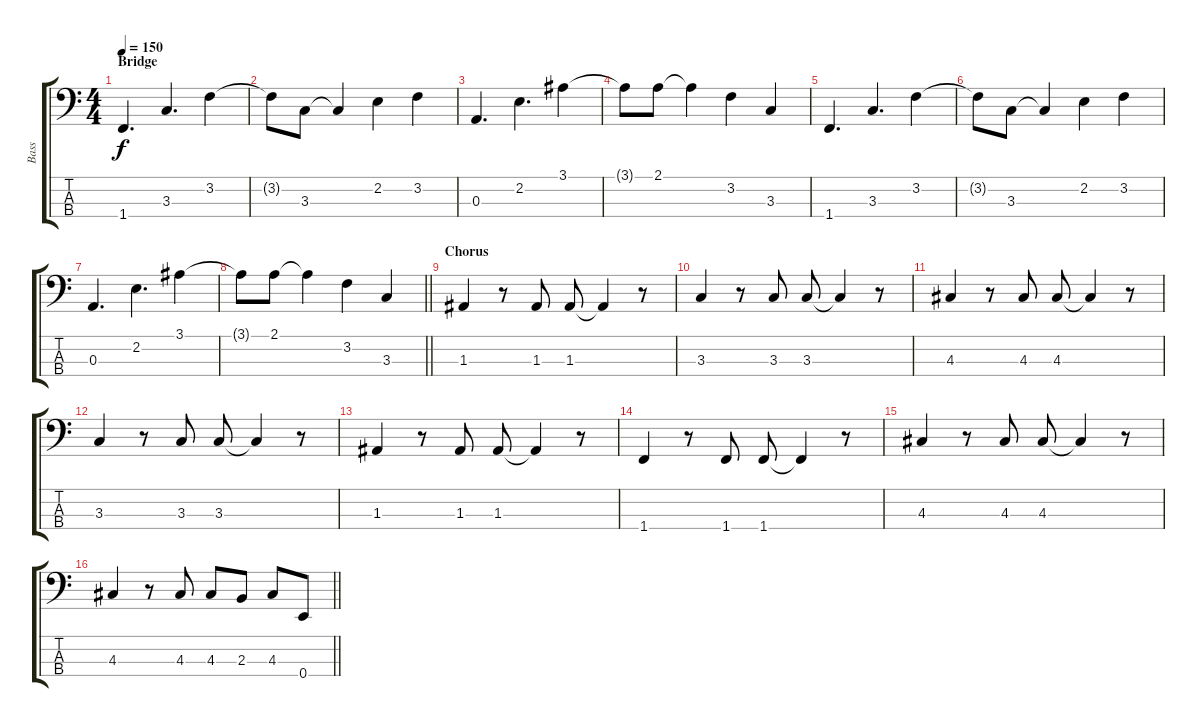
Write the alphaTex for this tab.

\track ("Bass" "Bass") {instrument electricbasspick}
\staff {score tabs}
\tuning (G2 D2 A1 E1) {hide}
\ts (4 4)
\section ("" "Bridge")
\tempo 150
\clef f4
\ks c
1.4.4{d dy f} 3.3.4{d} 3.2.4 |
3.2{t}.8 3.3.8 3.3{t}.4 2.2.4 3.2.4 |
0.3.4{d} 2.2.4{d} 3.1.4 |
3.1{t}.8 2.1.8 2.1{t}.4 3.2.4 3.3.4 |
1.4.4{d} 3.3.4{d} 3.2.4 |
3.2{t}.8 3.3.8 3.3{t}.4 2.2.4 3.2.4 |
0.3.4{d} 2.2.4{d} 3.1.4 |
\barLineRight lightlight
3.1{t}.8 2.1.8 2.1{t}.4 3.2.4 3.3.4 |
\section ("" "Chorus")
1.3.4 r.8 1.3.8 1.3.8 1.3{t}.4 r.8 |
3.3.4 r.8 3.3.8 3.3.8 3.3{t}.4 r.8 |
4.3.4 r.8 4.3.8 4.3.8 4.3{t}.4 r.8 |
3.3.4 r.8 3.3.8 3.3.8 3.3{t}.4 r.8 |
1.3.4 r.8 1.3.8 1.3.8 1.3{t}.4 r.8 |
1.4.4 r.8 1.4.8 1.4.8 1.4{t}.4 r.8 |
4.3.4 r.8 4.3.8 4.3.8 4.3{t}.4 r.8 |
\barLineRight lightlight
4.3.4 r.8 4.3.8 4.3.8 2.3.8 4.3.8 0.4.8
